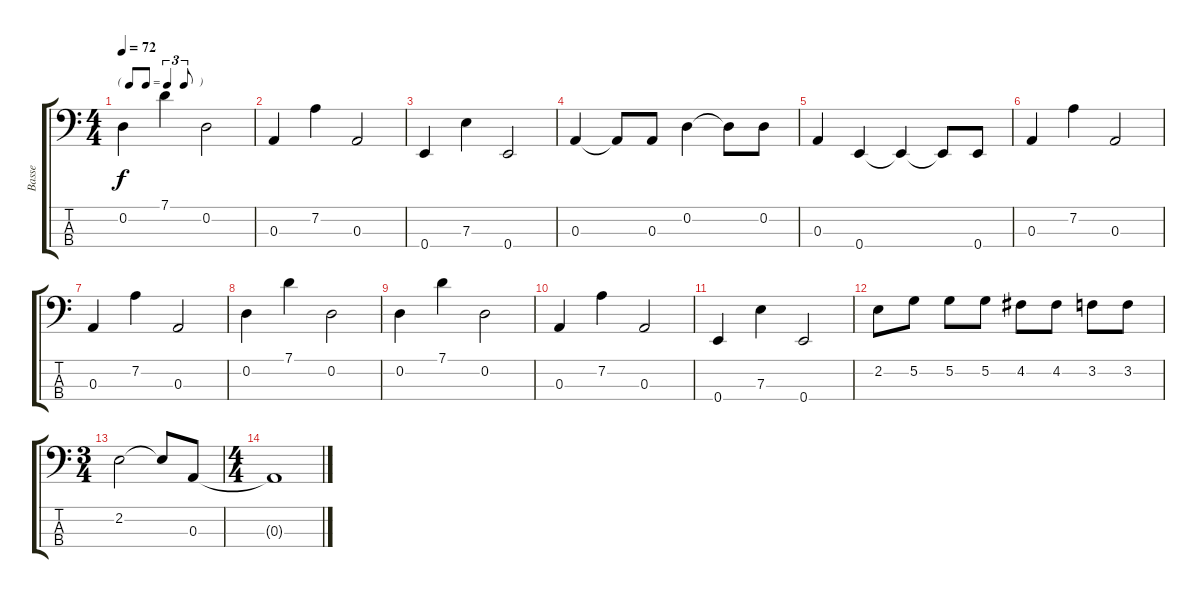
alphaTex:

\track ("Basse" "Basse") {instrument electricbassfinger}
\staff {score tabs}
\tuning (G2 D2 A1 E1) {hide}
\ts (4 4)
\tf triplet8th
\tempo 72
\clef f4
\ks c
0.2.4{dy f} 7.1.4 0.2.2 |
0.3.4 7.2.4 0.3.2 |
0.4.4 7.3.4 0.4.2 |
0.3.4 0.3{t}.8 0.3.8 0.2.4 0.2{t}.8 0.2.8 |
0.3.4 0.4.4 0.4{t}.4 0.4{t}.8 0.4.8 |
0.3.4 7.2.4 0.3.2 |
0.3.4 7.2.4 0.3.2 |
0.2.4 7.1.4 0.2.2 |
0.2.4 7.1.4 0.2.2 |
0.3.4 7.2.4 0.3.2 |
0.4.4 7.3.4 0.4.2 |
2.2.8 5.2.8 5.2.8 5.2.8 4.2.8 4.2.8 3.2.8 3.2.8 |
\ts (3 4)
2.2.2 2.2{t}.8 0.3.8 |
\ts (4 4)
0.3{t}.1
